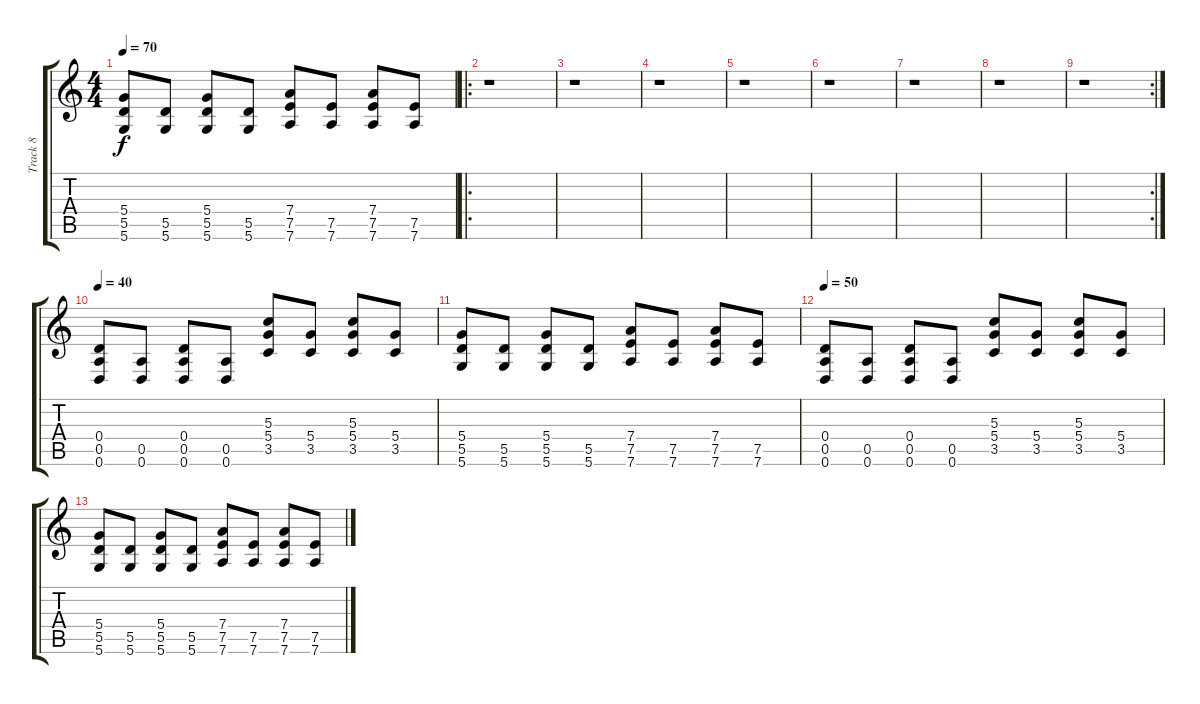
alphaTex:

\track ("Track 8" "Track 8") {instrument electricguitarjazz}
\staff {score tabs}
\tuning (E4 B3 G3 D3 A2 D2) {hide}
\ts (4 4)
\tempo 70
\clef g2
\ks c
(5.4 5.5 5.6).8{dy f} (5.5 5.6).8 (5.4 5.5 5.6).8 (5.5 5.6).8 (7.4 7.5 7.6).8 (7.5 7.6).8 (7.4 7.5 7.6).8 (7.5 7.6).8 |
\ro
r.1 |
r.1 |
r.1 |
r.1 |
r.1 |
r.1 |
r.1 |
\rc 2
r.1 |
\tempo 50
\tempo 40
(0.4 0.5 0.6).8{volume 0} (0.5 0.6).8 (0.4 0.5 0.6).8 (0.5 0.6).8 (5.3 5.4 3.5).8 (5.4 3.5).8 (5.3 5.4 3.5).8 (5.4 3.5).8 |
(5.4 5.5 5.6).8 (5.5 5.6).8 (5.4 5.5 5.6).8 (5.5 5.6).8 (7.4 7.5 7.6).8 (7.5 7.6).8 (7.4 7.5 7.6).8 (7.5 7.6).8 |
\tempo 50
(0.4 0.5 0.6).8 (0.5 0.6).8 (0.4 0.5 0.6).8 (0.5 0.6).8 (5.3 5.4 3.5).8 (5.4 3.5).8 (5.3 5.4 3.5).8 (5.4 3.5).8 |
(5.4 5.5 5.6).8 (5.5 5.6).8 (5.4 5.5 5.6).8 (5.5 5.6).8 (7.4 7.5 7.6).8 (7.5 7.6).8 (7.4 7.5 7.6).8 (7.5 7.6).8
